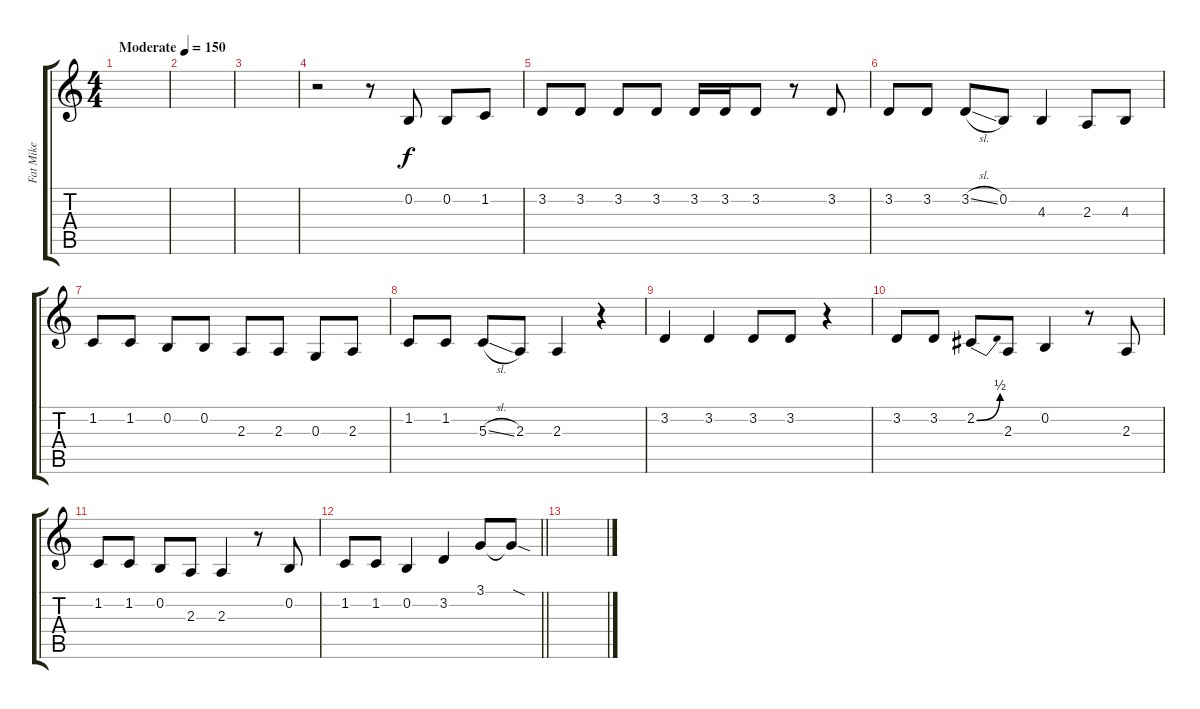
\track ("Fat Mike" "Fat Mike") {instrument bassoon}
\staff {score tabs}
\tuning (E4 B3 G3 D3 A2 E2) {hide}
\ts (4 4)
\tempo (150 "Moderate")
\clef g2
\ks c
|
|
|
r.2 r.8 0.2.8 0.2.8 1.2.8 |
3.2.8 3.2.8 3.2.8 3.2.8 3.2.16 3.2.16 3.2.8 r.8 3.2.8 |
3.2.8 3.2.8 3.2{sl}.8 0.2.8 4.3.4 2.3.8 4.3.8 |
1.2.8 1.2.8 0.2.8 0.2.8 2.3.8 2.3.8 0.3.8 2.3.8 |
1.2.8 1.2.8 5.3{sl}.8 2.3.8 2.3.4 r.4 |
3.2.4 3.2.4 3.2.8 3.2.8 r.4 |
3.2.8 3.2.8 2.2{be (bend 0 0 60 2)}.8 2.3.8 0.2.4 r.8 2.3.8 |
1.2.8 1.2.8 0.2.8 2.3.8 2.3.4 r.8 0.2.8 |
\barLineRight lightlight
1.2.8 1.2.8 0.2.4 3.2.4 3.1.8 3.1{sod t}.8 |
\section ("" "")
